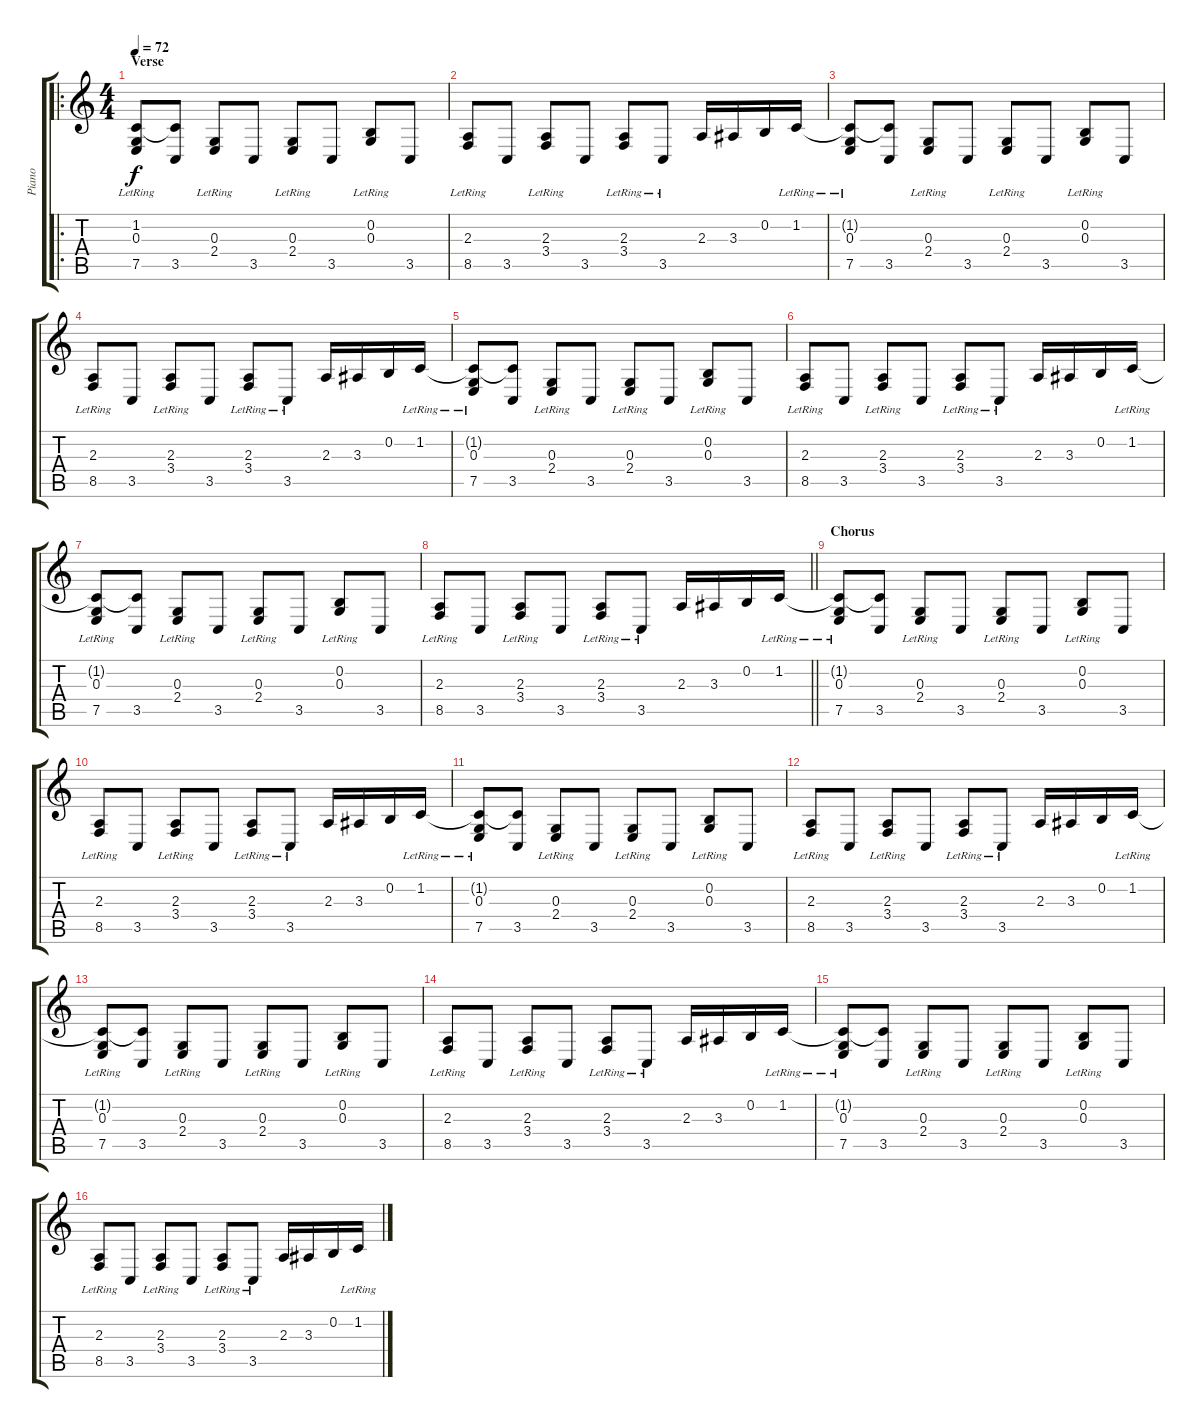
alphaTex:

\track ("Piano" "Piano") {instrument acousticgrandpiano}
\staff {score tabs}
\tuning (E4 B3 G3 D3 A2 E2) {hide}
\ro
\ts (4 4)
\section ("" "Verse")
\tempo 72
\clef g2
\ks c
(1.2{t} 0.3{lr} 7.5{lr}).8{dy f} (1.2{t} 3.5).8 (0.3{lr} 2.4{lr}).8 3.5.8 (0.3{lr} 2.4{lr}).8 3.5.8 (0.2{lr} 0.3{lr}).8 3.5.8 |
(2.3{lr} 8.5{lr}).8 3.5.8 (2.3{lr} 3.4{lr}).8 3.5.8 (2.3{lr} 3.4{lr}).8 3.5{lr}.8 2.3.16 3.3.16 0.2.16 1.2{lr}.16 |
(1.2{t} 0.3{lr} 7.5{lr}).8 (1.2{t} 3.5).8 (0.3{lr} 2.4{lr}).8 3.5.8 (0.3{lr} 2.4{lr}).8 3.5.8 (0.2{lr} 0.3{lr}).8 3.5.8 |
(2.3{lr} 8.5{lr}).8 3.5.8 (2.3{lr} 3.4{lr}).8 3.5.8 (2.3{lr} 3.4{lr}).8 3.5{lr}.8 2.3.16 3.3.16 0.2.16 1.2{lr}.16 |
(1.2{t} 0.3{lr} 7.5{lr}).8 (1.2{t} 3.5).8 (0.3{lr} 2.4{lr}).8 3.5.8 (0.3{lr} 2.4{lr}).8 3.5.8 (0.2{lr} 0.3{lr}).8 3.5.8 |
(2.3{lr} 8.5{lr}).8 3.5.8 (2.3{lr} 3.4{lr}).8 3.5.8 (2.3{lr} 3.4{lr}).8 3.5{lr}.8 2.3.16 3.3.16 0.2.16 1.2{lr}.16 |
(1.2{t} 0.3{lr} 7.5{lr}).8 (1.2{t} 3.5).8 (0.3{lr} 2.4{lr}).8 3.5.8 (0.3{lr} 2.4{lr}).8 3.5.8 (0.2{lr} 0.3{lr}).8 3.5.8 |
\barLineRight lightlight
(2.3{lr} 8.5{lr}).8 3.5.8 (2.3{lr} 3.4{lr}).8 3.5.8 (2.3{lr} 3.4{lr}).8 3.5{lr}.8 2.3.16 3.3.16 0.2.16 1.2{lr}.16 |
\section ("" "Chorus")
(1.2{t} 0.3{lr} 7.5{lr}).8 (1.2{t} 3.5).8 (0.3{lr} 2.4{lr}).8 3.5.8 (0.3{lr} 2.4{lr}).8 3.5.8 (0.2{lr} 0.3{lr}).8 3.5.8 |
(2.3{lr} 8.5{lr}).8 3.5.8 (2.3{lr} 3.4{lr}).8 3.5.8 (2.3{lr} 3.4{lr}).8 3.5{lr}.8 2.3.16 3.3.16 0.2.16 1.2{lr}.16 |
(1.2{t} 0.3{lr} 7.5{lr}).8 (1.2{t} 3.5).8 (0.3{lr} 2.4{lr}).8 3.5.8 (0.3{lr} 2.4{lr}).8 3.5.8 (0.2{lr} 0.3{lr}).8 3.5.8 |
(2.3{lr} 8.5{lr}).8 3.5.8 (2.3{lr} 3.4{lr}).8 3.5.8 (2.3{lr} 3.4{lr}).8 3.5{lr}.8 2.3.16 3.3.16 0.2.16 1.2{lr}.16 |
(1.2{t} 0.3{lr} 7.5{lr}).8 (1.2{t} 3.5).8 (0.3{lr} 2.4{lr}).8 3.5.8 (0.3{lr} 2.4{lr}).8 3.5.8 (0.2{lr} 0.3{lr}).8 3.5.8 |
(2.3{lr} 8.5{lr}).8 3.5.8 (2.3{lr} 3.4{lr}).8 3.5.8 (2.3{lr} 3.4{lr}).8 3.5{lr}.8 2.3.16 3.3.16 0.2.16 1.2{lr}.16 |
(1.2{t} 0.3{lr} 7.5{lr}).8 (1.2{t} 3.5).8 (0.3{lr} 2.4{lr}).8 3.5.8 (0.3{lr} 2.4{lr}).8 3.5.8 (0.2{lr} 0.3{lr}).8 3.5.8 |
(2.3{lr} 8.5{lr}).8 3.5.8 (2.3{lr} 3.4{lr}).8 3.5.8 (2.3{lr} 3.4{lr}).8 3.5{lr}.8 2.3.16 3.3.16 0.2.16 1.2{lr}.16
